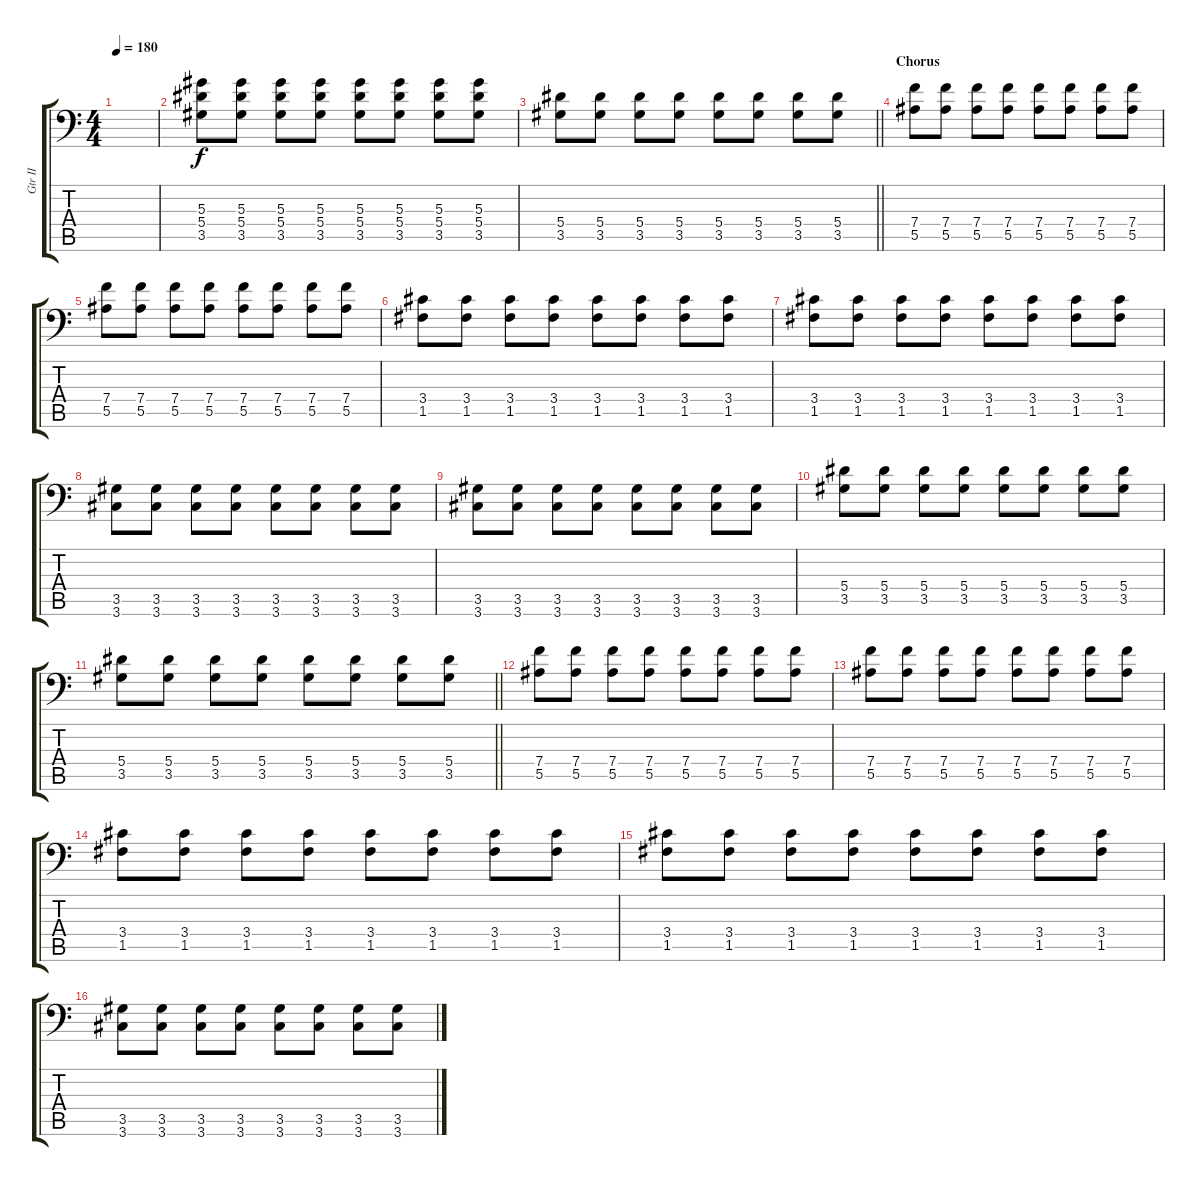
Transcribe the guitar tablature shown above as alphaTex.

\track ("Gtr II" "Gtr II") {instrument distortionguitar}
\staff {score tabs}
\tuning (C4 G3 Eb3 Bb2 F2 Bb1) {hide}
\ts (4 4)
\tempo 180
\clef f4
\ks c
|
(5.3 5.4 3.5).8 (5.3 5.4 3.5).8 (5.3 5.4 3.5).8 (5.3 5.4 3.5).8 (5.3 5.4 3.5).8 (5.3 5.4 3.5).8 (5.3 5.4 3.5).8 (5.3 5.4 3.5).8 |
\barLineRight lightlight
(5.4 3.5).8 (5.4 3.5).8 (5.4 3.5).8 (5.4 3.5).8 (5.4 3.5).8 (5.4 3.5).8 (5.4 3.5).8 (5.4 3.5).8 |
\section ("" "Chorus")
(7.4 5.5).8 (7.4 5.5).8 (7.4 5.5).8 (7.4 5.5).8 (7.4 5.5).8 (7.4 5.5).8 (7.4 5.5).8 (7.4 5.5).8 |
(7.4 5.5).8 (7.4 5.5).8 (7.4 5.5).8 (7.4 5.5).8 (7.4 5.5).8 (7.4 5.5).8 (7.4 5.5).8 (7.4 5.5).8 |
(3.4 1.5).8 (3.4 1.5).8 (3.4 1.5).8 (3.4 1.5).8 (3.4 1.5).8 (3.4 1.5).8 (3.4 1.5).8 (3.4 1.5).8 |
(3.4 1.5).8 (3.4 1.5).8 (3.4 1.5).8 (3.4 1.5).8 (3.4 1.5).8 (3.4 1.5).8 (3.4 1.5).8 (3.4 1.5).8 |
(3.5 3.6).8 (3.5 3.6).8 (3.5 3.6).8 (3.5 3.6).8 (3.5 3.6).8 (3.5 3.6).8 (3.5 3.6).8 (3.5 3.6).8 |
(3.5 3.6).8 (3.5 3.6).8 (3.5 3.6).8 (3.5 3.6).8 (3.5 3.6).8 (3.5 3.6).8 (3.5 3.6).8 (3.5 3.6).8 |
(5.4 3.5).8 (5.4 3.5).8 (5.4 3.5).8 (5.4 3.5).8 (5.4 3.5).8 (5.4 3.5).8 (5.4 3.5).8 (5.4 3.5).8 |
\barLineRight lightlight
(5.4 3.5).8 (5.4 3.5).8 (5.4 3.5).8 (5.4 3.5).8 (5.4 3.5).8 (5.4 3.5).8 (5.4 3.5).8 (5.4 3.5).8 |
(7.4 5.5).8 (7.4 5.5).8 (7.4 5.5).8 (7.4 5.5).8 (7.4 5.5).8 (7.4 5.5).8 (7.4 5.5).8 (7.4 5.5).8 |
(7.4 5.5).8 (7.4 5.5).8 (7.4 5.5).8 (7.4 5.5).8 (7.4 5.5).8 (7.4 5.5).8 (7.4 5.5).8 (7.4 5.5).8 |
(3.4 1.5).8 (3.4 1.5).8 (3.4 1.5).8 (3.4 1.5).8 (3.4 1.5).8 (3.4 1.5).8 (3.4 1.5).8 (3.4 1.5).8 |
(3.4 1.5).8 (3.4 1.5).8 (3.4 1.5).8 (3.4 1.5).8 (3.4 1.5).8 (3.4 1.5).8 (3.4 1.5).8 (3.4 1.5).8 |
(3.5 3.6).8 (3.5 3.6).8 (3.5 3.6).8 (3.5 3.6).8 (3.5 3.6).8 (3.5 3.6).8 (3.5 3.6).8 (3.5 3.6).8
